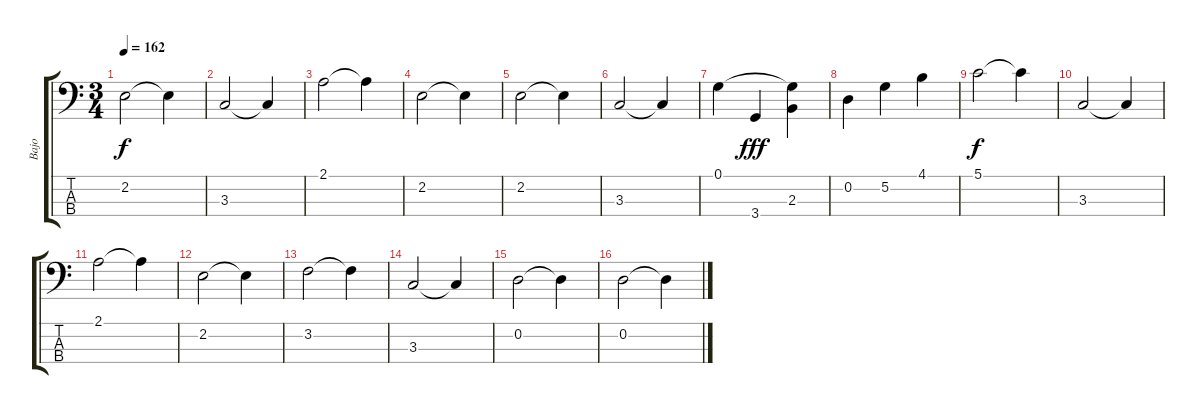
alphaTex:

\track ("Bajo" "Bajo") {instrument electricbassfinger}
\staff {score tabs}
\tuning (G2 D2 A1 E1) {hide}
\ts (3 4)
\tempo 162
\clef f4
\ks c
2.2.2{dy f} 2.2{t}.4 |
3.3.2 3.3{t}.4 |
2.1.2 2.1{t}.4 |
2.2.2 2.2{t}.4 |
2.2.2 2.2{t}.4 |
3.3.2 3.3{t}.4 |
0.1.4 3.4.4{dy fff} (0.1{t} 2.3).4 |
0.2.4 5.2.4 4.1.4 |
5.1.2{dy f} 5.1{t}.4 |
3.3.2 3.3{t}.4 |
2.1.2 2.1{t}.4 |
2.2.2 2.2{t}.4 |
3.2.2 3.2{t}.4 |
3.3.2 3.3{t}.4 |
0.2.2 0.2{t}.4 |
0.2.2 0.2{t}.4
